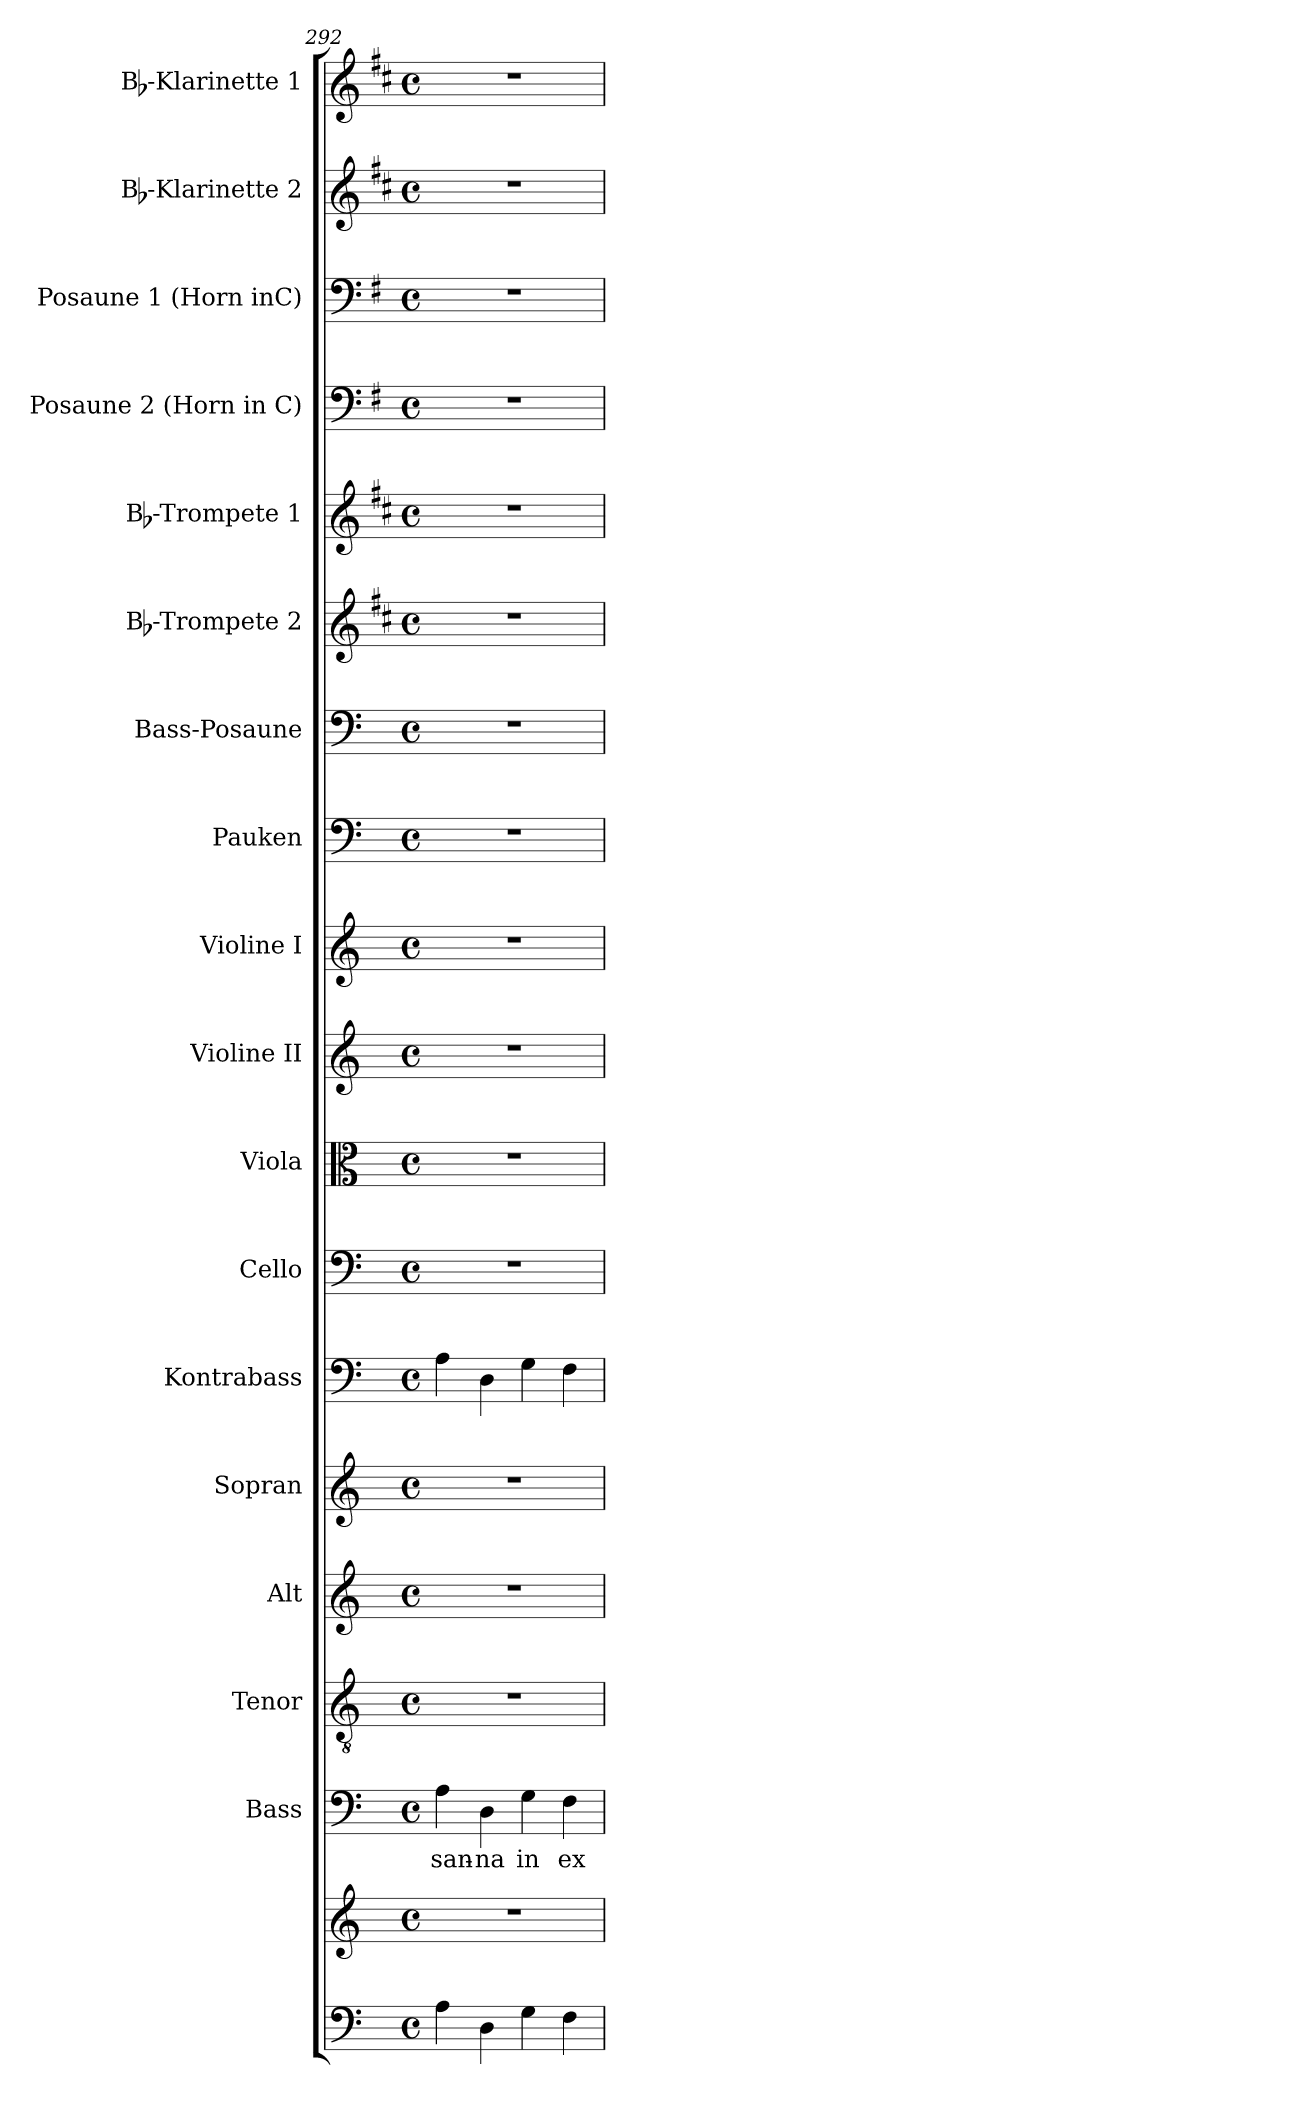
**kern	**kern	**kern	**text	**kern	**kern	**kern	**kern	**kern	**kern	**kern	**kern	**kern	**kern	**kern	**kern	**kern	**kern	**kern	**kern
*part18	*part18	*part17	*part17	*part16	*part15	*part14	*part13	*part12	*part11	*part10	*part9	*part8	*part7	*part6	*part5	*part4	*part3	*part2	*part1
*staff19	*staff18	*staff17	*staff17	*staff16	*staff15	*staff14	*staff13	*staff12	*staff11	*staff10	*staff9	*staff8	*staff7	*staff6	*staff5	*staff4	*staff3	*staff2	*staff1
*	*	*I"Bass	*	*I"Tenor	*I"Alt	*I"Sopran	*I"Kontrabass	*I"Cello	*I"Viola	*I"Violine II	*I"Violine I	*I"Pauken	*I"Bass-Posaune	*I"Bb-Trompete 2	*I"Bb-Trompete 1	*I"Posaune 2 (Horn in C)	*I"Posaune 1 (Horn inC)	*I"Bb-Klarinette 2	*I"Bb-Klarinette 1
*	*	*I'B.	*	*I'T.	*I'A.	*I'S.	*I'Kb.	*	*I'Vla.	*I'Vl. II	*I'Vl. I	*I'Pk.	*I'B-Pos.	*I'Bb Trp. 2	*I'Bb Trp. 1	*I'Pos. 2	*I'Pos. 1	*I'Bb Kl. 2	*I'Bb Kl. 1
*clefF4	*clefG2	*clefF4	*	*clefGv2	*clefG2	*clefG2	*clefF4	*clefF4	*clefC3	*clefG2	*clefG2	*clefF4	*clefF4	*clefG2	*clefG2	*clefF4	*clefF4	*clefG2	*clefG2
*	*	*	*	*	*	*	*ITrd7c12	*	*	*	*	*	*	*ITrd1c2	*ITrd1c2	*ITrd4c7	*ITrd4c7	*ITrd1c2	*ITrd1c2
*k[]	*k[]	*k[]	*	*k[]	*k[]	*k[]	*k[]	*k[]	*k[]	*k[]	*k[]	*k[]	*k[]	*k[]	*k[]	*k[]	*k[]	*k[]	*k[]
*C:	*C:	*C:	*	*C:	*C:	*C:	*C:	*C:	*C:	*C:	*C:	*C:	*C:	*C:	*C:	*C:	*C:	*C:	*C:
*M4/4	*M4/4	*M4/4	*	*M4/4	*M4/4	*M4/4	*M4/4	*M4/4	*M4/4	*M4/4	*M4/4	*M4/4	*M4/4	*M4/4	*M4/4	*M4/4	*M4/4	*M4/4	*M4/4
*met(c)	*met(c)	*met(c)	*	*met(c)	*met(c)	*met(c)	*met(c)	*met(c)	*met(c)	*met(c)	*met(c)	*met(c)	*met(c)	*met(c)	*met(c)	*met(c)	*met(c)	*met(c)	*met(c)
=292	=292	=292	=292	=292	=292	=292	=292	=292	=292	=292	=292	=292	=292	=292	=292	=292	=292	=292	=292
!	!	!	!LO:LY:b	!	!	!	!	!	!	!	!	!	!	!	!	!	!	!	!
4A\	1r	4A\	-san-	1r	1r	1r	4AA\	1r	1r	1r	1r	1r	1r	1r	1r	1r	1r	1r	1r
!	!	!	!LO:LY:b	!	!	!	!	!	!	!	!	!	!	!	!	!	!	!	!
4D\	.	4D\	-na	.	.	.	4DD\	.	.	.	.	.	.	.	.	.	.	.	.
!	!	!	!LO:LY:b	!	!	!	!	!	!	!	!	!	!	!	!	!	!	!	!
4G\	.	4G\	in	.	.	.	4GG\	.	.	.	.	.	.	.	.	.	.	.	.
!	!	!	!LO:LY:b	!	!	!	!	!	!	!	!	!	!	!	!	!	!	!	!
4F\	.	4F\	ex-	.	.	.	4FF\	.	.	.	.	.	.	.	.	.	.	.	.
=	=	=	=	=	=	=	=	=	=	=	=	=	=	=	=	=	=	=	=
*-	*-	*-	*-	*-	*-	*-	*-	*-	*-	*-	*-	*-	*-	*-	*-	*-	*-	*-	*-
